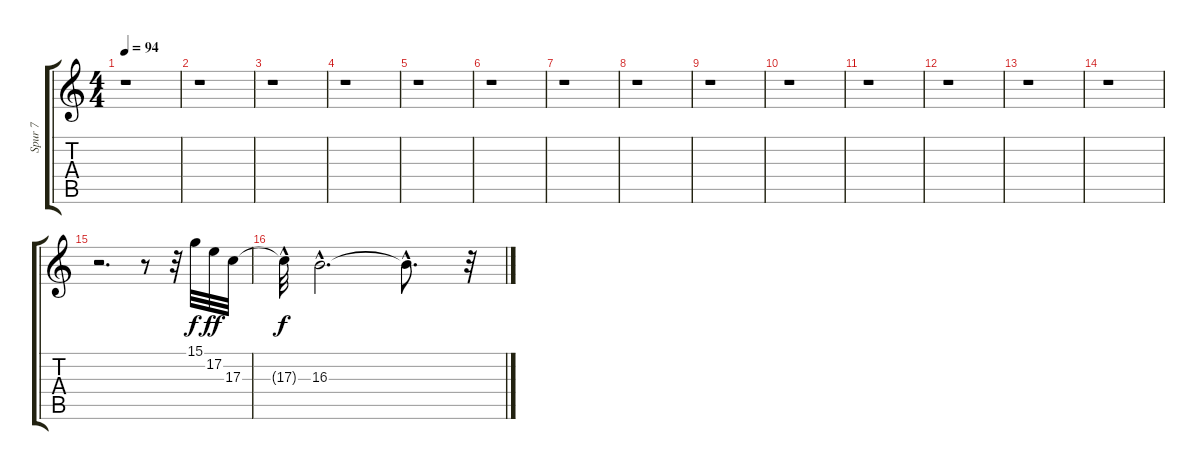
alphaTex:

\track ("Spur 7" "Spur 7") {instrument acousticgrandpiano}
\staff {score tabs}
\tuning (E4 B3 G3 D3 A2 E2) {hide}
\ts (4 4)
\tempo 94
\clef g2
\ks c
r.1{dy f instrument acousticgrandpiano} |
r.1 |
r.1 |
r.1 |
r.1 |
r.1 |
r.1 |
r.1 |
r.1 |
r.1 |
r.1 |
r.1 |
r.1 |
r.1 |
r.2{d} r.8 r.32 15.1.32{balance 8 instrument electricpiano1} 17.2.32{dy ff balance 8} 17.3.32{balance 7} |
17.3{hac t}.32{dy f} 16.3{hac}.2{d balance 2} 16.3{hac t}.8{d} r.32
